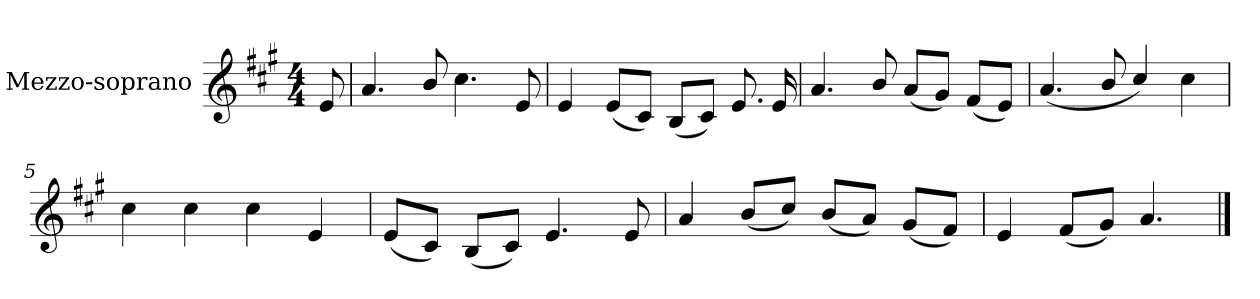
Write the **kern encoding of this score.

**kern
*part1
*staff1
*I"Mezzo-soprano
*I'Mzs.
*clefG2
*k[f#c#g#]
*M4/4
*MM84
=
8e/
=1
4.a/
8b/
4.cc#\
8e/
=2
4e/
(<8e/L
8c#/J)
(<8B/L
8c#/J)
8.e/
16e/
=3
4.a/
8b/
(<8a/L
8g#/J)
(<8f#/L
8e/J)
=4
(<4.a/
8b/
4cc#/)
4cc#\
!!LO:LB:g=z
=5
4cc#\
4cc#\
4cc#\
4e/
=6
(<8e/L
8c#/J)
(<8B/L
8c#/J)
4.e/
8e/
=7
4a/
(<8b/L
8cc#/J)
(<8b/L
8a/J)
(<8g#/L
8f#/J)
=8
4e/
(<8f#/L
8g#/J)
4.a/
==
*-
